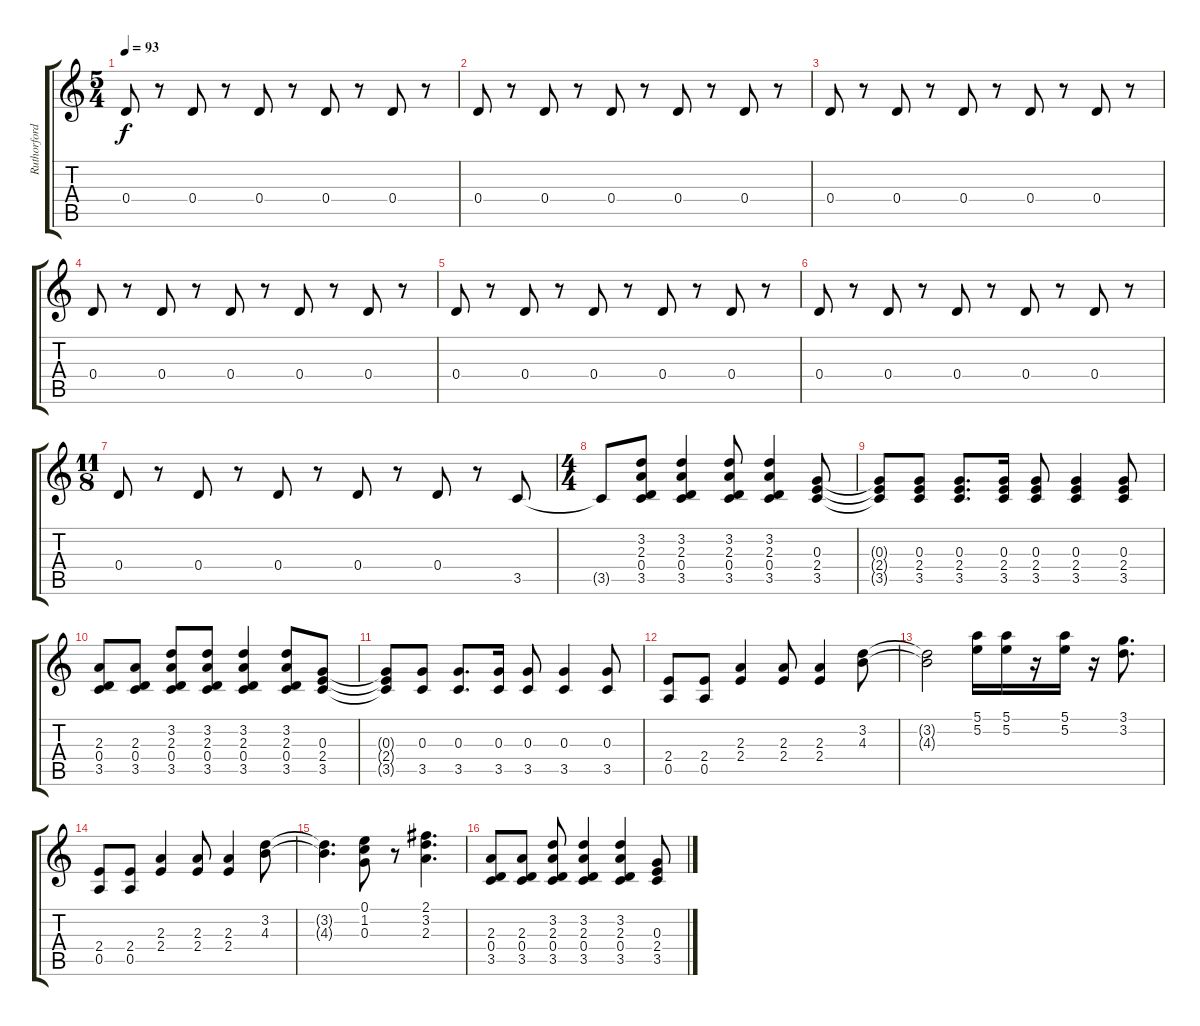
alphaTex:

\track ("Ruthorford- guita" "Ruthorford") {instrument distortionguitar}
\staff {score tabs}
\tuning (E4 B3 G3 D3 A2 E2) {hide}
\ts (5 4)
\tempo 93
\clef g2
\ks c
0.4.8{dy f} r.8 0.4.8 r.8 0.4.8 r.8 0.4.8 r.8 0.4.8 r.8 |
0.4.8 r.8 0.4.8 r.8 0.4.8 r.8 0.4.8 r.8 0.4.8 r.8 |
0.4.8 r.8 0.4.8 r.8 0.4.8 r.8 0.4.8 r.8 0.4.8 r.8 |
0.4.8 r.8 0.4.8 r.8 0.4.8 r.8 0.4.8 r.8 0.4.8 r.8 |
0.4.8 r.8 0.4.8 r.8 0.4.8 r.8 0.4.8 r.8 0.4.8 r.8 |
0.4.8 r.8 0.4.8 r.8 0.4.8 r.8 0.4.8 r.8 0.4.8 r.8 |
\ts (11 8)
0.4.8 r.8 0.4.8 r.8 0.4.8 r.8 0.4.8 r.8 0.4.8 r.8 3.5.8 |
\ts (4 4)
3.5{t}.8 (3.2 2.3 0.4 3.5).8 (3.2 2.3 0.4 3.5).4 (3.2 2.3 0.4 3.5).8 (3.2 2.3 0.4 3.5).4 (0.3 2.4 3.5).8 |
(0.3{t} 2.4{t} 3.5{t}).8 (0.3 2.4 3.5).8 (0.3 2.4 3.5).8{d} (0.3 2.4 3.5).16 (0.3 2.4 3.5).8 (0.3 2.4 3.5).4 (0.3 2.4 3.5).8 |
(2.3 0.4 3.5).8 (2.3 0.4 3.5).8 (3.2 2.3 0.4 3.5).8 (3.2 2.3 0.4 3.5).8 (3.2 2.3 0.4 3.5).4 (3.2 2.3 0.4 3.5).8 (0.3 2.4 3.5).8 |
(0.3{t} 2.4{t} 3.5{t}).8 (0.3 3.5).8 (0.3 3.5).8{d} (0.3 3.5).16 (0.3 3.5).8 (0.3 3.5).4 (0.3 3.5).8 |
(2.4 0.5).8 (2.4 0.5).8 (2.3 2.4).4 (2.3 2.4).8 (2.3 2.4).4 (3.2 4.3).8 |
(3.2{t} 4.3{t}).2 (5.1 5.2).16 (5.1 5.2).16 r.16 (5.1 5.2).16 r.16 (3.1 3.2).8{d} |
(2.4 0.5).8 (2.4 0.5).8 (2.3 2.4).4 (2.3 2.4).8 (2.3 2.4).4 (3.2 4.3).8 |
(3.2{t} 4.3{t}).4{d} (0.1 1.2 0.3).8 r.8 (2.1 3.2 2.3).4{d} |
(2.3 0.4 3.5).8 (2.3 0.4 3.5).8 (3.2 2.3 0.4 3.5).8 (3.2 2.3 0.4 3.5).4 (3.2 2.3 0.4 3.5).4 (0.3 2.4 3.5).8
